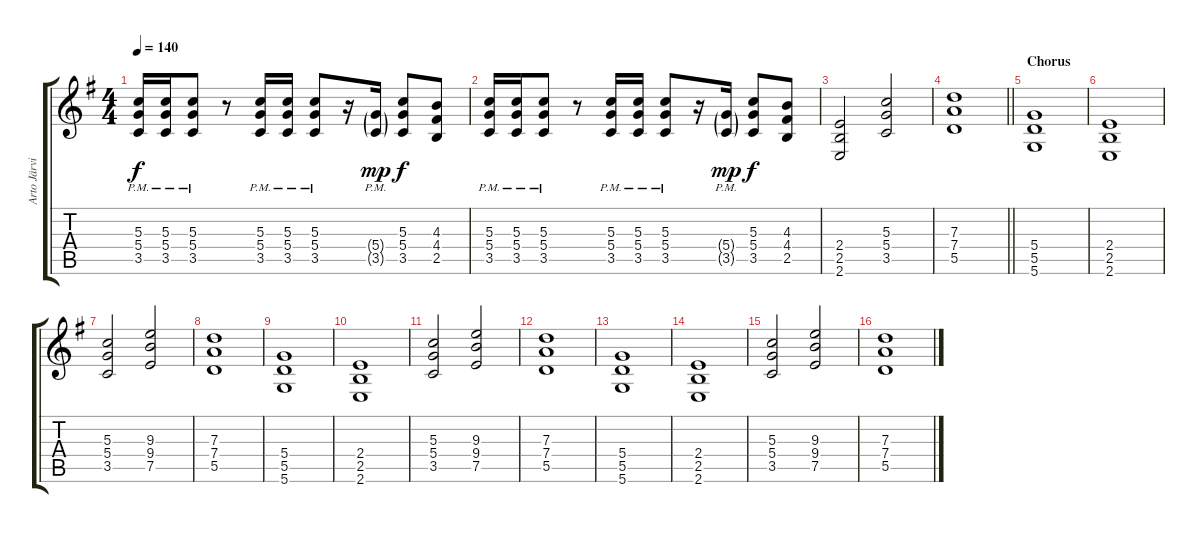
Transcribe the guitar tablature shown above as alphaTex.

\track ("Arto Järvinen" "Arto Järvi") {instrument overdrivenguitar}
\staff {score tabs}
\tuning (E4 B3 G3 D3 A2 D2) {hide}
\ts (4 4)
\tempo 140
\clef g2
\ks eminor
(5.3{pm} 5.4{pm} 3.5{pm}).16{dy f} (5.3{pm} 5.4{pm} 3.5{pm}).16 (5.3{pm} 5.4{pm} 3.5{pm}).8 r.8 (5.3{pm} 5.4{pm} 3.5{pm}).16 (5.3{pm} 5.4{pm} 3.5{pm}).16 (5.3{pm} 5.4{pm} 3.5{pm}).8 r.16 (5.4{g pm} 3.5{g pm}).16{dy mp} (5.3 5.4 3.5).8{dy f} (4.3 4.4 2.5).8 |
(5.3{pm} 5.4{pm} 3.5{pm}).16 (5.3{pm} 5.4{pm} 3.5{pm}).16 (5.3{pm} 5.4{pm} 3.5{pm}).8 r.8 (5.3{pm} 5.4{pm} 3.5{pm}).16 (5.3{pm} 5.4{pm} 3.5{pm}).16 (5.3{pm} 5.4{pm} 3.5{pm}).8 r.16 (5.4{g pm} 3.5{g pm}).16{dy mp} (5.3 5.4 3.5).8{dy f} (4.3 4.4 2.5).8 |
(2.4 2.5 2.6).2 (5.3 5.4 3.5).2 |
\barLineRight lightlight
(7.3 7.4 5.5).1 |
\section ("" "Chorus")
(5.4 5.5 5.6).1 |
(2.4 2.5 2.6).1 |
(5.3 5.4 3.5).2 (9.3 9.4 7.5).2 |
(7.3 7.4 5.5).1 |
(5.4 5.5 5.6).1 |
(2.4 2.5 2.6).1 |
(5.3 5.4 3.5).2 (9.3 9.4 7.5).2 |
(7.3 7.4 5.5).1 |
(5.4 5.5 5.6).1 |
(2.4 2.5 2.6).1 |
(5.3 5.4 3.5).2 (9.3 9.4 7.5).2 |
(7.3 7.4 5.5).1
